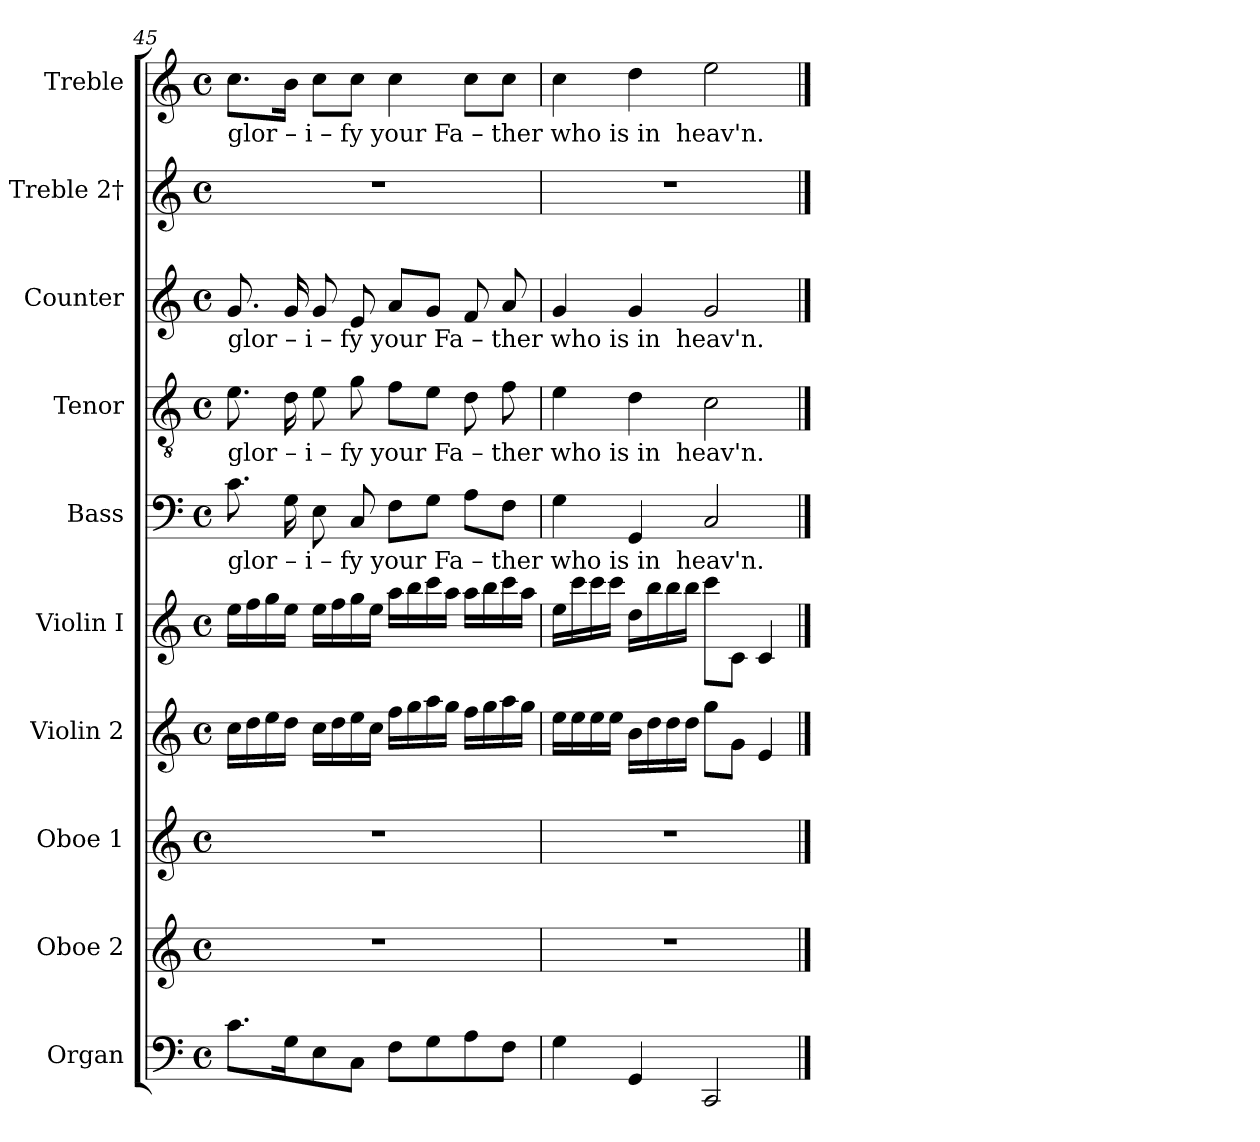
**kern	**kern	**kern	**kern	**kern	**kern	**kern	**kern	**kern	**kern
*part10	*part9	*part8	*part7	*part6	*part5	*part4	*part3	*part2	*part1
*staff10	*staff9	*staff8	*staff7	*staff6	*staff5	*staff4	*staff3	*staff2	*staff1
*I"Organ	*I"Oboe 2	*I"Oboe 1	*I"Violin 2	*I"Violin  I	*I"Bass	*I"Tenor	*I"Counter	*I"Treble 2†	*I"Treble
*I'Org.	*I'Ob. 2	*I'Ob. 1	*I'Vln. 2	*I'Vln.  I	*I'B.	*I'T.	*I'C.	*I'Tr. 2†	*I'Tr.
!!LO:LB:g=z
*clefF4	*clefG2	*clefG2	*clefG2	*clefG2	*clefF4	*clefGv2	*clefG2	*clefG2	*clefG2
*k[]	*k[]	*k[]	*k[]	*k[]	*k[]	*k[]	*k[]	*k[]	*k[]
*M4/4	*M4/4	*M4/4	*M4/4	*M4/4	*M4/4	*M4/4	*M4/4	*M4/4	*M4/4
*met(c)	*met(c)	*met(c)	*met(c)	*met(c)	*met(c)	*met(c)	*met(c)	*met(c)	*met(c)
=45	=45	=45	=45	=45	=45	=45	=45	=45	=45
!	!	!	!	!	!	!	!	!	!LO:TX:b:t=glor    –    i  – fy     your   Fa       –       ther    who     is                 in&nbsp;             heav'n.
!	!	!	!	!	!	!	!LO:TX:b:t=glor    –    i  – fy     your   Fa       –       ther    who     is                 in&nbsp;             heav'n.	!	!
!	!	!	!	!	!	!LO:TX:b:t=glor    –    i  – fy     your   Fa       –       ther    who     is                 in&nbsp;             heav'n.	!	!	!
!	!	!	!	!	!LO:TX:b:t=glor    –    i  – fy     your   Fa       –       ther    who     is                 in&nbsp;             heav'n.	!	!	!	!
8.c\L	1r	1r	16cc\LL	16ee\LL	8.c\	8.e\	8.g/	1r	8.cc\L
.	.	.	16dd\	16ff\	.	.	.	.	.
.	.	.	16ee\	16gg\	.	.	.	.	.
16G\K	.	.	16dd\JJ	16ee\JJ	16G\	16d\	16g/	.	16b\Jk
8E\	.	.	16cc\LL	16ee\LL	8E\	8e\	8g/	.	8cc\L
.	.	.	16dd\	16ff\	.	.	.	.	.
8C\J	.	.	16ee\	16gg\	8C/	8g\	8e/	.	8cc\J
.	.	.	16cc\JJ	16ee\JJ	.	.	.	.	.
8F\L	.	.	16ff\LL	16aa\LL	8F\L	8f\L	8a/L	.	4cc\
.	.	.	16gg\	16bb\	.	.	.	.	.
8G\	.	.	16aa\	16ccc\	8G\J	8e\J	8g/J	.	.
.	.	.	16gg\JJ	16aa\JJ	.	.	.	.	.
8A\	.	.	16ff\LL	16aa\LL	8A\L	8d\	8f/	.	8cc\L
.	.	.	16gg\	16bb\	.	.	.	.	.
8F\J	.	.	16aa\	16ccc\	8F\J	8f\	8a/	.	8cc\J
.	.	.	16gg\JJ	16aa\JJ	.	.	.	.	.
=46	=46	=46	=46	=46	=46	=46	=46	=46	=46
4G\	1r	1r	16ee\LL	16ee\LL	4G\	4e\	4g/	1r	4cc\
.	.	.	16ee\	16ccc\	.	.	.	.	.
.	.	.	16ee\	16ccc\	.	.	.	.	.
.	.	.	16ee\JJ	16ccc\JJ	.	.	.	.	.
4GG/	.	.	16b\LL	16dd\LL	4GG/	4d\	4g/	.	4dd\
.	.	.	16dd\	16bb\	.	.	.	.	.
.	.	.	16dd\	16bb\	.	.	.	.	.
.	.	.	16dd\JJ	16bb\JJ	.	.	.	.	.
2CC/	.	.	8gg\L	8ccc\L	2C/	2c\	2g/	.	2ee\
.	.	.	8g\J	8c\J	.	.	.	.	.
.	.	.	4e/	4c/	.	.	.	.	.
==	==	==	==	==	==	==	==	==	==
*-	*-	*-	*-	*-	*-	*-	*-	*-	*-
